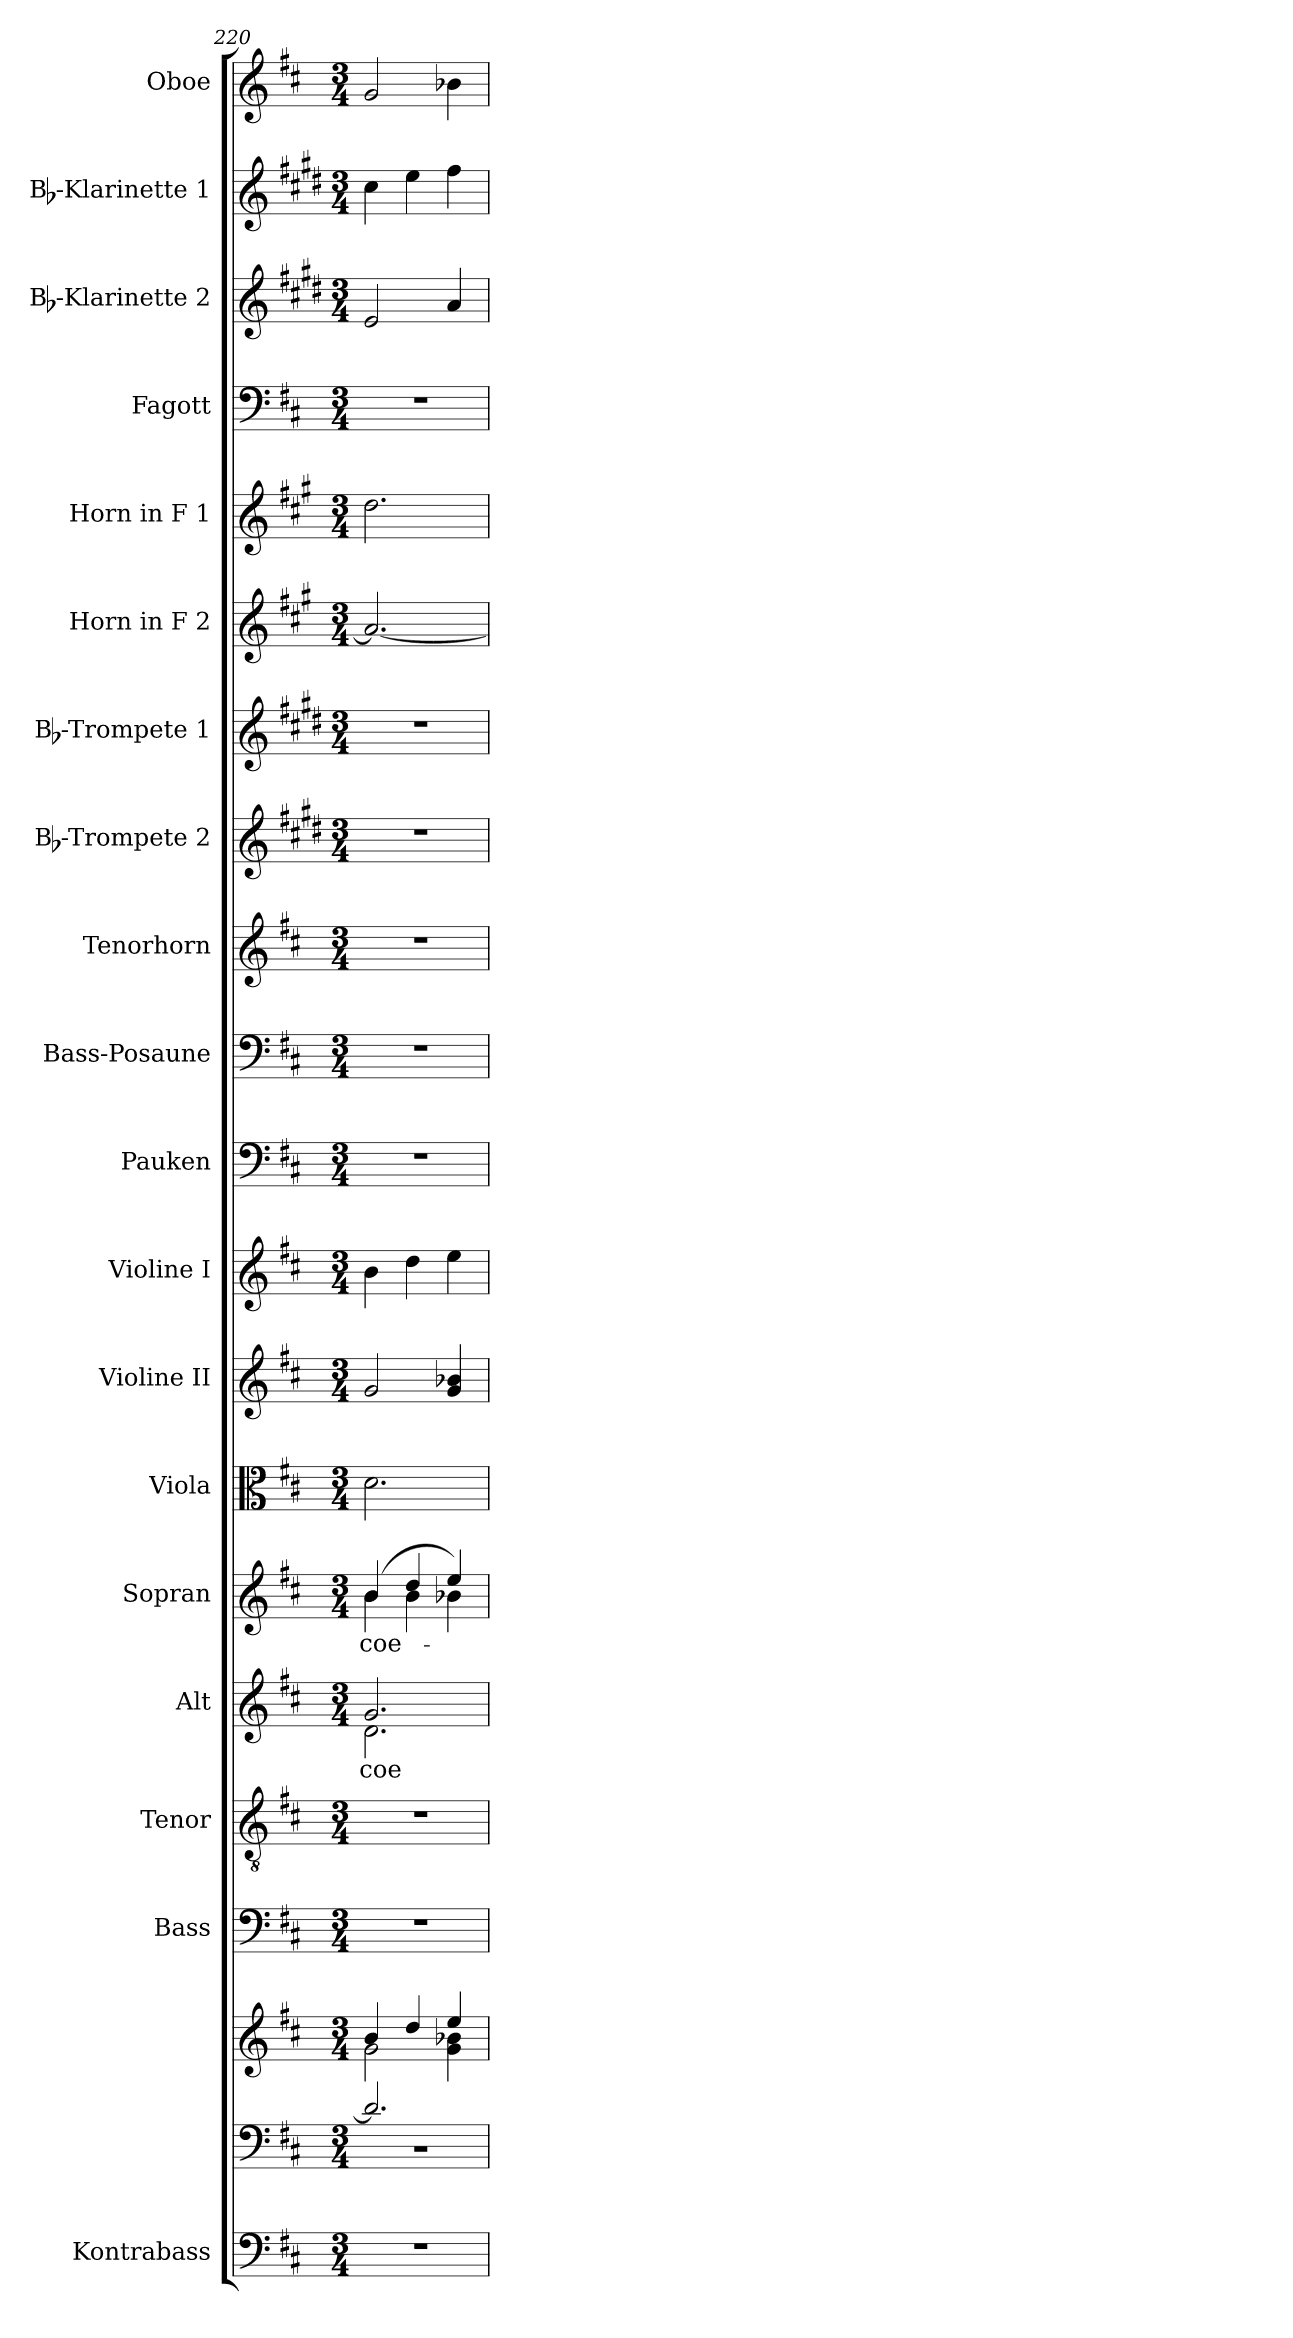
**kern	**kern	**kern	**kern	**kern	**kern	**text	**kern	**text	**kern	**kern	**kern	**kern	**kern	**kern	**kern	**kern	**kern	**kern	**kern	**kern	**kern	**kern
*part20	*part19	*part19	*part18	*part17	*part16	*part16	*part15	*part15	*part14	*part13	*part12	*part11	*part10	*part9	*part8	*part7	*part6	*part5	*part4	*part3	*part2	*part1
*staff21	*staff20	*staff19	*staff18	*staff17	*staff16	*staff16	*staff15	*staff15	*staff14	*staff13	*staff12	*staff11	*staff10	*staff9	*staff8	*staff7	*staff6	*staff5	*staff4	*staff3	*staff2	*staff1
*I"Kontrabass	*	*	*I"Bass	*I"Tenor	*I"Alt	*	*I"Sopran	*	*I"Viola	*I"Violine II	*I"Violine I	*I"Pauken	*I"Bass-Posaune	*I"Tenorhorn	*I"Bb-Trompete 2	*I"Bb-Trompete 1	*I"Horn in F 2	*I"Horn in F 1	*I"Fagott	*I"Bb-Klarinette 2	*I"Bb-Klarinette 1	*I"Oboe
*I'Kb.	*	*	*I'B.	*I'T.	*I'A.	*	*I'S.	*	*I'Vla.	*I'Vl. II	*I'Vl. I	*I'Pk.	*I'B. Pos.	*I'T. Hrn.	*I'Bb Trp. 2	*I'Bb Trp. 1	*	*	*I'Fg.	*I'Bb Kl. 2	*I'Bb Kl. 1	*I'Ob.
*clefF4	*clefF4	*clefG2	*clefF4	*clefGv2	*clefG2	*	*clefG2	*	*clefC3	*clefG2	*clefG2	*clefF4	*clefF4	*clefG2	*clefG2	*clefG2	*clefG2	*clefG2	*clefF4	*clefG2	*clefG2	*clefG2
*ITrd7c12	*	*	*	*	*	*	*	*	*	*	*	*	*	*ITrd8c14	*ITrd1c2	*ITrd1c2	*ITrd4c7	*ITrd4c7	*	*ITrd1c2	*ITrd1c2	*
*k[f#c#]	*k[f#c#]	*k[f#c#]	*k[f#c#]	*k[f#c#]	*k[f#c#]	*	*k[f#c#]	*	*k[f#c#]	*k[f#c#]	*k[f#c#]	*k[f#c#]	*k[f#c#]	*k[f#c#]	*k[f#c#]	*k[f#c#]	*k[f#c#]	*k[f#c#]	*k[f#c#]	*k[f#c#]	*k[f#c#]	*k[f#c#]
*D:	*D:	*D:	*D:	*D:	*D:	*	*D:	*	*D:	*D:	*D:	*D:	*D:	*D:	*D:	*D:	*D:	*D:	*D:	*D:	*D:	*D:
*M3/4	*M3/4	*M3/4	*M3/4	*M3/4	*M3/4	*	*M3/4	*	*M3/4	*M3/4	*M3/4	*M3/4	*M3/4	*M3/4	*M3/4	*M3/4	*M3/4	*M3/4	*M3/4	*M3/4	*M3/4	*M3/4
=220	=220	=220	=220	=220	=220	=220	=220	=220	=220	=220	=220	=220	=220	=220	=220	=220	=220	=220	=220	=220	=220	=220
*	*^	*	*	*	*	*	*	*	*	*	*	*	*	*	*	*	*	*	*	*	*	*
!	!	!LO:N:vis=1	!	!	!	!	!LO:LY:b	!	!LO:LY:b	!	!	!	!	!	!	!	!	!	!	!	!	!	!
*	*	*	*^	*	*	*^	*	*^	*	*	*	*	*	*	*	*	*	*	*	*	*	*	*
2.r	2.d/]	2.r	4b/	2g\	2.r	2.r	2.g/	2.d\	coe-	(4b/	4b\	coe-	2.d\	2g/	4b\	2.r	2.r	2.r	2.r	2.r	2.d/_	2.g\	2.r	2d/	4b\	2g/
.	.	.	4dd/	.	.	.	.	.	.	4dd/	4b\	.	.	.	4dd\	.	.	.	.	.	.	.	.	.	4dd\	.
.	.	.	4ee/	4g\ 4b-X\	.	.	.	.	.	4ee/)	4b-X\	.	.	4g/ 4b-X/	4ee\	.	.	.	.	.	.	.	.	4g/	4ee\	4b-X\
*	*v	*v	*	*	*	*	*v	*v	*	*v	*v	*	*	*	*	*	*	*	*	*	*	*	*	*	*	*
*	*	*v	*v	*	*	*	*	*	*	*	*	*	*	*	*	*	*	*	*	*	*	*	*
=	=	=	=	=	=	=	=	=	=	=	=	=	=	=	=	=	=	=	=	=	=	=
*-	*-	*-	*-	*-	*-	*-	*-	*-	*-	*-	*-	*-	*-	*-	*-	*-	*-	*-	*-	*-	*-	*-
